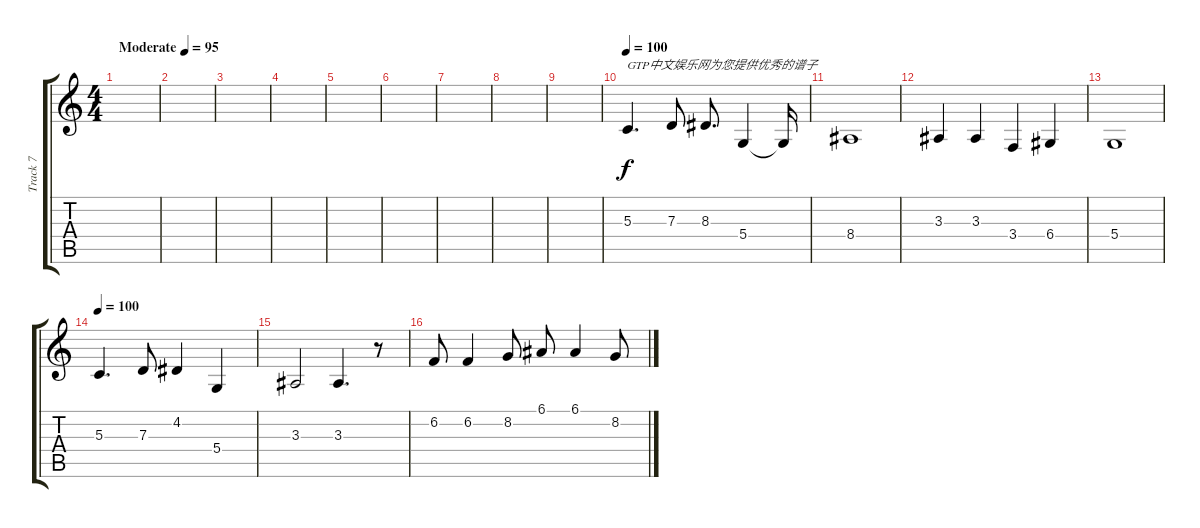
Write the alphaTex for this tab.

\track ("Track 7" "Track 7") {instrument sopranosax}
\staff {score tabs}
\tuning (E4 B3 G3 D3 A2 E2) {hide}
\ts (4 4)
\tempo (95 "Moderate")
\clef g2
\ks c
|
|
|
|
|
|
|
|
|
\tempo 100
5.3.4{d txt "GTP中文娱乐网为您提供优秀的谱子"} 7.3.8 8.3.8{d} 5.4.4 5.4{t}.16 |
8.4.1 |
3.3.4 3.3.4 3.4.4 6.4.4 |
5.4.1 |
\tempo 100
5.3.4{d} 7.3.8 4.2.4 5.4.4 |
3.3.2 3.3.4{d} r.8 |
6.2.8 6.2.4 8.2.8 6.1.8 6.1.4 8.2.8
